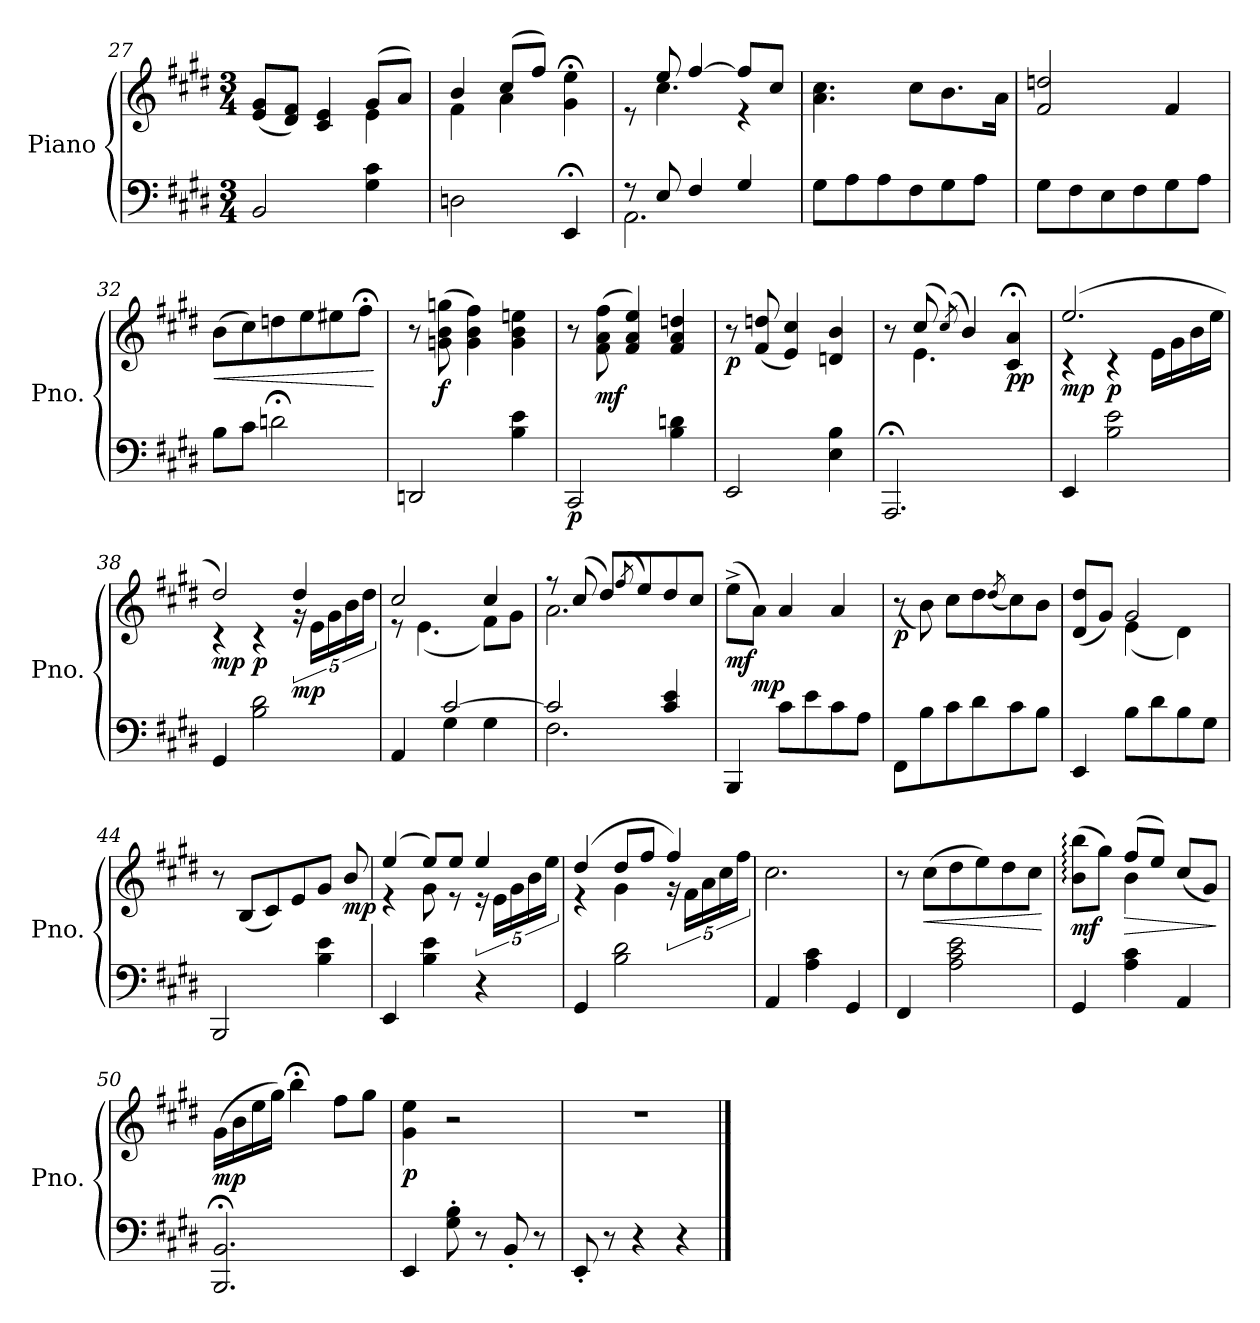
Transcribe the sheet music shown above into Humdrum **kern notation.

**kern	**kern	**dynam
*part1	*part1	*part1
*staff2	*staff1	*staff1/2
*I"Piano	*	*
*I'Pno.	*	*
*clefF4	*clefG2	*
*k[f#c#g#d#]	*k[f#c#g#d#]	*
*M3/4	*M3/4	*
=27	=27	=27
*	*^	*
2BB/	(>8e/ 8g#/L	2ryy	.
.	8d#/ 8f#/J)	.	.
.	4c#/ 4e/	.	.
4G#\ 4c#\	(>8g#/L	4e\	.
.	8a/J)	.	.
=28	=28	=28	=28
*	*MM60	*	*
2Dn\	4b/	4f#\	.
.	(>8cc#/L	4a\	.
.	8ff#/J)	.	.
*	*MM30	*	*
4EE;/	4g#\;< 4ee\;<	4ryy	.
=29	=29	=29	=29
*	*MM70	*	*
*^	*	*	*
8r	2.AA\	8re	8ryy	.
8E/	.	8ee/	4.cc#\	.
4F#/	.	[4ff#/	.	.
4G#/	.	8ff#/L]	4r	.
.	.	8cc#/J	.	.
*v	*v	*	*	*
*	*v	*v	*
=30	=30	=30
8G#\L	4.a\ 4.cc#\	.
8A\	.	.
8A\	.	.
8F#\	8cc#\L	.
8G#\	8.b\	.
8A\J	.	.
.	16a\Jk	.
!!LO:LB:g=z
=31	=31	=31
8G#\L	2f#/ 2ddn/	.
8F#\	.	.
8E\	.	.
8F#\	.	.
8G#\	4f#/	.
8A\J	.	.
=32	=32	=32
*	*MM68	*
!	!	!LO:HP:b
8B\L	(>8b\L	<
8c#\J	8cc#\)	.
2dn;\	8ddn\	.
.	8ee\	.
*	*MM30	*
.	8ee#X\	.
.	8ff#;<\J	.
.	.	[
=33	=33	=33
*	*MM70	*
2DDn/	8r	.
!	!	!LO:DY:b
.	(>8gn\ 8b\ 8ggn\	f
.	4g\ 4b\ 4ff#\)	.
4B\ 4e\	4g\ 4b\ 4een\	.
=34	=34	=34
!	!	!LO:DY:b=2
2CC#/	8r	p
!	!	!LO:DY:b
.	(>8f#\ 8a\ 8ff#\	mf
.	4f#/ 4a/ 4ee/)	.
4B\ 4dn\	4f#/ 4a/ 4ddn/	.
=35	=35	=35
*	*MM60	*
!	!	!LO:DY:b
2EE/	8r	p
.	(<8f#/ 8ddn/	.
.	4e/ 4cc#/)	.
4E\ 4B\	4dn/ 4b/	.
!!LO:LB:g=z
=36	=36	=36
*	*MM40	*
*	*^	*
2.AAA;</	8r	8ryy	.
.	(>8cc#/	4.e\	.
.	(<8qcc#/)	.	.
.	4b/)	.	.
*	*MM25	*	*
!	!	!	!LO:DY:b
.	4c#/;< 4a/;<	4ryy	pp
=37	=37	=37	=37
*	*MM70	*	*
!	!	!	!LO:DY:b
4EE/	(>2.ee/	4r	mp
!	!	!	!LO:DY:b
2B\ 2e\	.	4r	p
.	.	16e\LL	.
.	.	16g#\	.
.	.	16b\	.
.	.	16ee\JJ	.
=38	=38	=38	=38
!	!	!	!LO:DY:b
4GG#/	2dd#/)	4r	mp
!	!	!	!LO:DY:b
2B\ 2d#\	.	4r	p
!	!	!	!LO:DY:b
.	4dd#/	20r	mp
.	.	20e\LL	.
.	.	20g#\	.
.	.	20b\	.
.	.	20dd#\JJ	.
=39	=39	=39	=39
*^	*	*	*
4AA/	4ryy	2cc#/	8r	.
.	.	.	(<4.e\	.
[2c#/	4G#\	.	.	.
.	4G#\	4cc#/	8f#\L)	.
.	.	.	8g#\J	.
=40	=40	=40	=40	=40
2c#/]	2.F#\	8r	2.a\	.
.	.	(>8cc#/	.	.
.	.	8dd#/L)	.	.
.	.	(<8qff#/	.	.
.	.	8ee/)	.	.
4c#/ 4e/	.	8dd#/	.	.
.	.	8cc#/J	.	.
*v	*v	*	*	*
*	*v	*v	*
!!LO:LB:g=z
=41	=41	=41
!	!	!LO:DY:b
4BBB/	(>8ee^\L	mf
!	!	!LO:DY:b
.	8a\J)	mp
8c#\L	4a/	.
8e\	.	.
8c#\	4a/	.
8A\J	.	.
=42	=42	=42
*	*MM55	*
!	!	!LO:DY:b
8FF#\L	(>8r	p
8B\	8b\)	.
8c#\	8cc#\L	.
8d#\	8dd#\	.
.	(<8qdd#/	.
8c#\	8cc#\)	.
8B\J	8b\J	.
=43	=43	=43
*	*^	*
4EE/	(>8d#/ 8dd#/L	4ryy	.
.	8g#/J)	.	.
8B\L	2g#/	(<4e\	.
8d#\	.	.	.
8B\	.	4d#\)	.
8G#\J	.	.	.
*	*v	*v	*
=44	=44	=44
2BBB/	8r	.
.	(<8B/L	.
.	8c#/)	.
.	8e/	.
4B\ 4e\	8g#/J	.
!	!	!LO:DY:b
.	8b/	mp
=45	=45	=45
*	*MM70	*
*	*^	*
4EE/	(>4ee/	4r	.
4B\ 4e\	8ee/L)	8g#\	.
.	8ee/J	8r	.
4r	4ee/	20r	.
.	.	20e\LL	.
.	.	20g#\	.
.	.	20b\	.
.	.	20ee\JJ	.
!!LO:LB:g=z	!!
=46	=46	=46	=46
4GG#/	(>4dd#/	4r	.
2B\ 2d#\	8dd#/L	4g#\	.
.	8ff#/J	.	.
.	4ff#/)	20r	.
.	.	20f#\LL	.
.	.	20a\	.
.	.	20cc#\	.
.	.	20ff#\JJ	.
*	*v	*v	*
=47	=47	=47
4AA/	2.cc#\	.
4A\ 4c#\	.	.
4GG#/	.	.
=48	=48	=48
4FF#/	8r	.
!	!	!LO:HP:b
.	(>8cc#\L	<
2A\ 2c#\ 2e\	8dd#\	.
.	8ee\)	.
.	8dd#\	.
.	8cc#\J	.
.	.	[
=49	=49	=49
*	*MM60	*
*	*^	*
!	!	!	!LO:DY:b
4GG#/	(>8b\: 8bb\:L	4ryy	mf
.	8gg#\J)	.	.
!	!	!	!LO:HP:b
4A\ 4c#\	(>8ff#/L	4b\	>
.	8ee/J)	.	.
4AA/	(>8cc#/L	4ryy	.
.	8g#/J)	.	.
*	*v	*v	*
.	.	]
=50	=50	=50
!	!	!LO:DY:b
2.BBB/;< 2.BB/;<	(>16g#\LL	mp
.	16b\	.
.	16ee\	.
.	16gg#\JJ)	.
*	*MM21	*
.	4bb;<\	.
*	*MM58	*
.	8ff#\L	.
.	8gg#\J	.
=51	=51	=51
!	!	!LO:DY:b
4EE/	4g#\ 4ee\	p
8G#\' 8B\'	2r	.
8r	.	.
8BB'/	.	.
8r	.	.
=52	=52	=52
8EE'/	2.r	.
8r	.	.
4r	.	.
4r	.	.
==	==	==
*-	*-	*-
